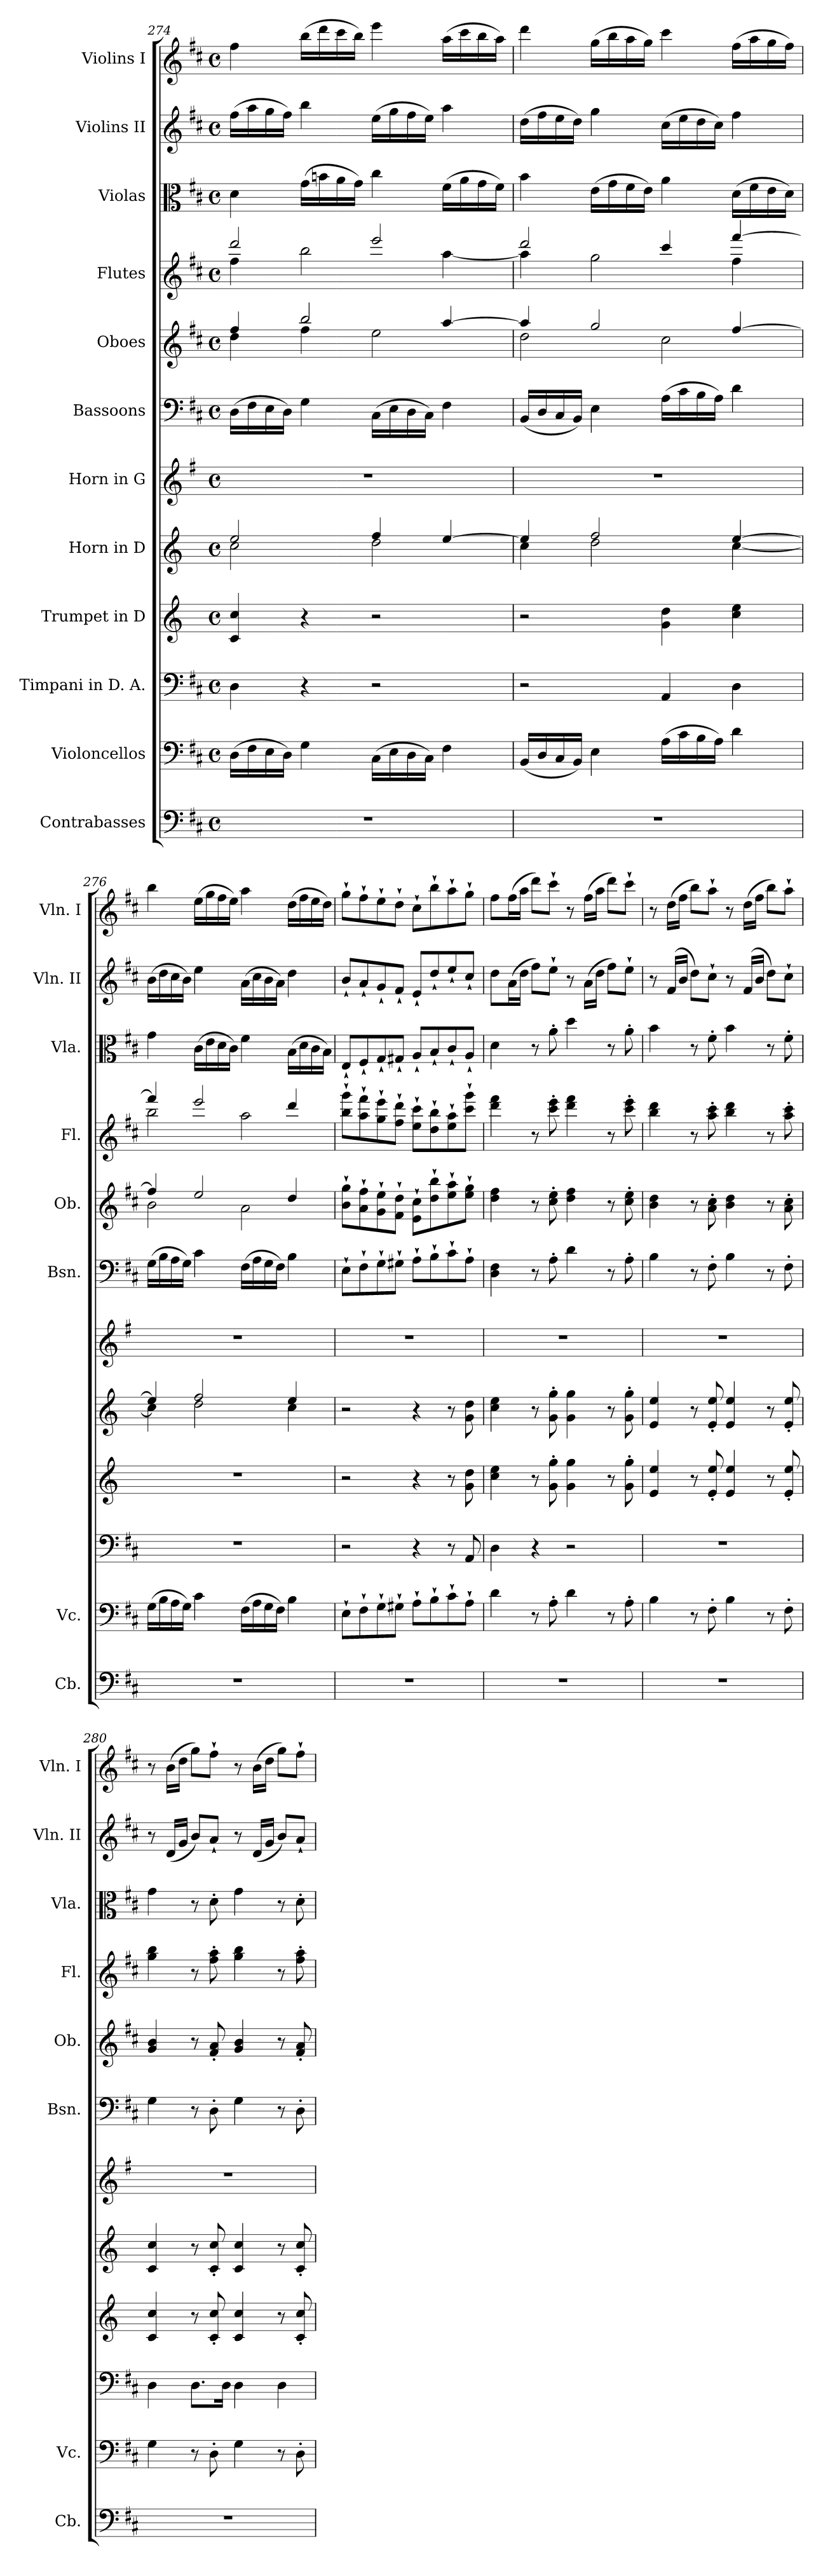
**kern	**kern	**kern	**kern	**kern	**kern	**kern	**kern	**kern	**kern	**kern	**kern
*part12	*part11	*part10	*part9	*part8	*part7	*part6	*part5	*part4	*part3	*part2	*part1
*staff12	*staff11	*staff10	*staff9	*staff8	*staff7	*staff6	*staff5	*staff4	*staff3	*staff2	*staff1
*I"Contrabasses	*I"Violoncellos	*I"Timpani in D. A.	*I"Trumpet in D	*I"Horn in D	*I"Horn in G	*I"Bassoons	*I"Oboes	*I"Flutes	*I"Violas	*I"Violins II	*I"Violins I
*I'Cb.	*I'Vc.	*	*	*	*	*I'Bsn.	*I'Ob.	*I'Fl.	*I'Vla.	*I'Vln. II	*I'Vln. I
*clefF4	*clefF4	*clefF4	*clefG2	*clefG2	*clefG2	*clefF4	*clefG2	*clefG2	*clefC3	*clefG2	*clefG2
*ITrd7c12	*	*	*ITrd-1c-2	*ITrd6c10	*ITrd3c5	*	*	*	*	*	*
*k[f#c#]	*k[f#c#]	*k[f#c#]	*k[f#c#]	*k[f#c#]	*k[f#c#]	*k[f#c#]	*k[f#c#]	*k[f#c#]	*k[f#c#]	*k[f#c#]	*k[f#c#]
*M4/4	*M4/4	*M4/4	*M4/4	*M4/4	*M4/4	*M4/4	*M4/4	*M4/4	*M4/4	*M4/4	*M4/4
*met(c)	*met(c)	*met(c)	*met(c)	*met(c)	*met(c)	*met(c)	*met(c)	*met(c)	*met(c)	*met(c)	*met(c)
=274	=274	=274	=274	=274	=274	=274	=274	=274	=274	=274	=274
*	*	*	*	*^	*	*	*^	*^	*	*	*
1r	(>16D\LL	4D\	4d/ 4dd/	2f#/	2d\	1r	(>16D\LL	4ff#/	4dd\	2ddd/	4ff#\	4d\	(>16ff#\LL	4ff#\
.	16F#\	.	.	.	.	.	16F#\	.	.	.	.	.	16aa\	.
.	16E\	.	.	.	.	.	16E\	.	.	.	.	.	16gg\	.
.	16D\JJ)	.	.	.	.	.	16D\JJ)	.	.	.	.	.	16ff#\JJ)	.
.	4G\	4r	4r	.	.	.	4G\	2bb/	4ff#\	.	2bb\	(>16g\LL	4bb\	(>16bb\LL
.	.	.	.	.	.	.	.	.	.	.	.	16bn\	.	16ddd\
.	.	.	.	.	.	.	.	.	.	.	.	16a\	.	16ccc#\
.	.	.	.	.	.	.	.	.	.	.	.	16g\JJ)	.	16bb\JJ)
.	(>16C#\LL	2r	2r	4g/	2e\	.	(>16C#\LL	.	2ee\	2eee/	.	4cc#\	(>16ee\LL	4eee\
.	16E\	.	.	.	.	.	16E\	.	.	.	.	.	16gg\	.
.	16D\	.	.	.	.	.	16D\	.	.	.	.	.	16ff#\	.
.	16C#\JJ)	.	.	.	.	.	16C#\JJ)	.	.	.	.	.	16ee\JJ)	.
.	4F#\	.	.	[4f#/	.	.	4F#\	[4aa/	.	.	[4aa\	(>16f#\LL	4aa\	(>16aa\LL
.	.	.	.	.	.	.	.	.	.	.	.	16a\	.	16ccc#\
.	.	.	.	.	.	.	.	.	.	.	.	16g\	.	16bb\
.	.	.	.	.	.	.	.	.	.	.	.	16f#\JJ)	.	16aa\JJ)
!!LO:PB:g=z
=275	=275	=275	=275	=275	=275	=275	=275	=275	=275	=275	=275	=275	=275	=275
1r	(<16BB/LL	2r	2r	4f#/]	4d\	1r	(<16BB/LL	4aa/]	2dd\	2ddd/	4aa\]	4b\	(>16dd\LL	4ddd\
.	16D/	.	.	.	.	.	16D/	.	.	.	.	.	16ff#\	.
.	16C#/	.	.	.	.	.	16C#/	.	.	.	.	.	16ee\	.
.	16BB/JJ)	.	.	.	.	.	16BB/JJ)	.	.	.	.	.	16dd\JJ)	.
.	4E\	.	.	2g/	2e\	.	4E\	2gg/	.	.	2gg\	(>16e\LL	4gg\	(>16gg\LL
.	.	.	.	.	.	.	.	.	.	.	.	16g\	.	16bb\
.	.	.	.	.	.	.	.	.	.	.	.	16f#\	.	16aa\
.	.	.	.	.	.	.	.	.	.	.	.	16e\JJ)	.	16gg\JJ)
.	(>16A\LL	4AA/	4a\ 4ee\	.	.	.	(>16A\LL	.	2cc#\	4ccc#/	.	4a\	(>16cc#\LL	4ccc#\
.	16c#\	.	.	.	.	.	16c#\	.	.	.	.	.	16ee\	.
.	16B\	.	.	.	.	.	16B\	.	.	.	.	.	16dd\	.
.	16A\JJ)	.	.	.	.	.	16A\JJ)	.	.	.	.	.	16cc#\JJ)	.
.	4d\	4D\	4dd\ 4ff#\	[4f#/	[4d\	.	4d\	[4ff#/	.	[4fff#/	4ff#\	(>16d\LL	4ff#\	(>16ff#\LL
.	.	.	.	.	.	.	.	.	.	.	.	16f#\	.	16aa\
.	.	.	.	.	.	.	.	.	.	.	.	16e\	.	16gg\
.	.	.	.	.	.	.	.	.	.	.	.	16d\JJ)	.	16ff#\JJ)
=276	=276	=276	=276	=276	=276	=276	=276	=276	=276	=276	=276	=276	=276	=276
1r	(>16G\LL	1r	1r	4f#/]	4d\]	1r	(>16G\LL	4ff#/]	2b\	4fff#/]	2bb\	4g\	(>16b\LL	4bb\
.	16B\	.	.	.	.	.	16B\	.	.	.	.	.	16dd\	.
.	16A\	.	.	.	.	.	16A\	.	.	.	.	.	16cc#\	.
.	16G\JJ)	.	.	.	.	.	16G\JJ)	.	.	.	.	.	16b\JJ)	.
.	4c#\	.	.	2g/	2e\	.	4c#\	2ee/	.	2eee/	.	(>16c#\LL	4ee\	(>16ee\LL
.	.	.	.	.	.	.	.	.	.	.	.	16e\	.	16gg\
.	.	.	.	.	.	.	.	.	.	.	.	16d\	.	16ff#\
.	.	.	.	.	.	.	.	.	.	.	.	16c#\JJ)	.	16ee\JJ)
.	(>16F#\LL	.	.	.	.	.	(>16F#\LL	.	2a\	.	2aa\	4f#\	(>16a\LL	4aa\
.	16A\	.	.	.	.	.	16A\	.	.	.	.	.	16cc#\	.
.	16G\	.	.	.	.	.	16G\	.	.	.	.	.	16b\	.
.	16F#\JJ)	.	.	.	.	.	16F#\JJ)	.	.	.	.	.	16a\JJ)	.
.	4B\	.	.	4f#/	4d\	.	4B\	4dd/	.	4ddd/	.	(>16B\LL	4dd\	(>16dd\LL
.	.	.	.	.	.	.	.	.	.	.	.	16d\	.	16ff#\
.	.	.	.	.	.	.	.	.	.	.	.	16c#\	.	16ee\
.	.	.	.	.	.	.	.	.	.	.	.	16B\JJ)	.	16dd\JJ)
*	*	*	*	*	*	*	*	*v	*v	*	*	*	*	*
*	*	*	*	*v	*v	*	*	*	*v	*v	*	*	*
!!LO:PB:g=z
=277	=277	=277	=277	=277	=277	=277	=277	=277	=277	=277	=277
1r	8E`\L	2r	2r	2r	1r	8E`\L	8b\` 8gg\`L	8bb\` 8ggg\`L	8E`/L	8b`/L	8gg`\L
.	8F#`\	.	.	.	.	8F#`\	8a\` 8ff#\`	8aa\` 8fff#\`	8F#`/	8a`/	8ff#`\
.	8G`\	.	.	.	.	8G`\	8g\` 8ee\`	8gg\` 8eee\`	8G`/	8g`/	8ee`\
.	8G#X`\J	.	.	.	.	8G#X`\J	8f#\` 8dd\`J	8ff#\` 8ddd\`J	8G#X`/J	8f#`/J	8dd`\J
.	8A`\L	4r	4r	4r	.	8A`\L	8e\` 8cc#\`L	8ee\` 8ccc#\`L	8A`/L	8e`/L	8cc#`\L
.	8B`\	.	.	.	.	8B`\	8dd\` 8bb\`	8dd\` 8bb\`	8B`/	8dd`/	8bb`\
.	8c#`\	8r	8r	8r	.	8c#`\	8ee\` 8aa\`	8ee\` 8aa\`	8c#`/	8ee`/	8aa`\
.	8A`\J	8AA/	8a\ 8ee\	8A\ 8e\	.	8A`\J	8ee\` 8gg\`J	8ccc#\` 8ggg\`J	8A`/J	8cc#`/J	8gg`\J
=278	=278	=278	=278	=278	=278	=278	=278	=278	=278	=278	=278
1r	4d\	4D\	4dd\ 4ff#\	4d\ 4f#\	1r	4D\ 4F#\	4dd\ 4ff#\	4ddd\ 4fff#\	4d\	8dd\L	8ff#\L
.	.	.	.	.	.	.	.	.	.	(>16a\L	(>16ff#\L
.	.	.	.	.	.	.	.	.	.	16dd\JJ	16aa\JJ
.	8r	4r	8r	8r	.	8r	8r	8r	8r	8ff#\L)	8ddd\L)
.	8A'\	.	8a\' 8aa\'	8A\' 8a\'	.	8A'\	8cc#\' 8ee\'	8ccc#\' 8eee\'	8a'\	8ee`\J	8ccc#`\J
.	4d\	2r	4a\ 4aa\	4A\ 4a\	.	4d\	4dd\ 4ff#\	4ddd\ 4fff#\	4dd\	8r	8r
.	.	.	.	.	.	.	.	.	.	(>16a\LL	(>16ff#\LL
.	.	.	.	.	.	.	.	.	.	16dd\JJ	16aa\JJ
.	8r	.	8r	8r	.	8r	8r	8r	8r	8ff#\L)	8ddd\L)
.	8A'\	.	8a\' 8aa\'	8A\' 8a\'	.	8A'\	8cc#\' 8ee\'	8ccc#\' 8eee\'	8a'\	8ee`\J	8ccc#`\J
=279	=279	=279	=279	=279	=279	=279	=279	=279	=279	=279	=279
1r	4B\	1r	4f#/ 4ff#/	4F#/ 4f#/	1r	4B\	4b\ 4dd\	4bb\ 4ddd\	4b\	8r	8r
.	.	.	.	.	.	.	.	.	.	(>16f#/LL	(>16dd\LL
.	.	.	.	.	.	.	.	.	.	16b/JJ	16ff#\JJ
.	8r	.	8r	8r	.	8r	8r	8r	8r	8dd\L)	8bb\L)
.	8F#'\	.	8f#/' 8ff#/'	8F#/' 8f#/'	.	8F#'\	8a\' 8cc#\'	8aa\' 8ccc#\'	8f#'\	8cc#`\J	8aa`\J
.	4B\	.	4f#/ 4ff#/	4F#/ 4f#/	.	4B\	4b\ 4dd\	4bb\ 4ddd\	4b\	8r	8r
.	.	.	.	.	.	.	.	.	.	(>16f#/LL	(>16dd\LL
.	.	.	.	.	.	.	.	.	.	16b/JJ	16ff#\JJ
.	8r	.	8r	8r	.	8r	8r	8r	8r	8dd\L)	8bb\L)
.	8F#'\	.	8f#/' 8ff#/'	8F#/' 8f#/'	.	8F#'\	8a\' 8cc#\'	8aa\' 8ccc#\'	8f#'\	8cc#`\J	8aa`\J
!!LO:PB:g=z
=280	=280	=280	=280	=280	=280	=280	=280	=280	=280	=280	=280
1r	4G\	4D\	4d/ 4dd/	4D/ 4d/	1r	4G\	4g/ 4b/	4gg\ 4bb\	4g\	8r	8r
.	.	.	.	.	.	.	.	.	.	(<16d/LL	(>16b\LL
.	.	.	.	.	.	.	.	.	.	16g/JJ	16dd\JJ
.	8r	8.D\L	8r	8r	.	8r	8r	8r	8r	8b/L)	8gg\L)
.	8D'\	.	8d/' 8dd/'	8D/' 8d/'	.	8D'\	8f#/' 8a/'	8ff#\' 8aa\'	8d'\	8a`/J	8ff#`\J
.	.	16D\Jk	.	.	.	.	.	.	.	.	.
.	4G\	4D\	4d/ 4dd/	4D/ 4d/	.	4G\	4g/ 4b/	4gg\ 4bb\	4g\	8r	8r
.	.	.	.	.	.	.	.	.	.	(<16d/LL	(>16b\LL
.	.	.	.	.	.	.	.	.	.	16g/JJ	16dd\JJ
.	8r	4D\	8r	8r	.	8r	8r	8r	8r	8b/L)	8gg\L)
.	8D'\	.	8d/' 8dd/'	8D/' 8d/'	.	8D'\	8f#/' 8a/'	8ff#\' 8aa\'	8d'\	8a`/J	8ff#`\J
=	=	=	=	=	=	=	=	=	=	=	=
*-	*-	*-	*-	*-	*-	*-	*-	*-	*-	*-	*-
